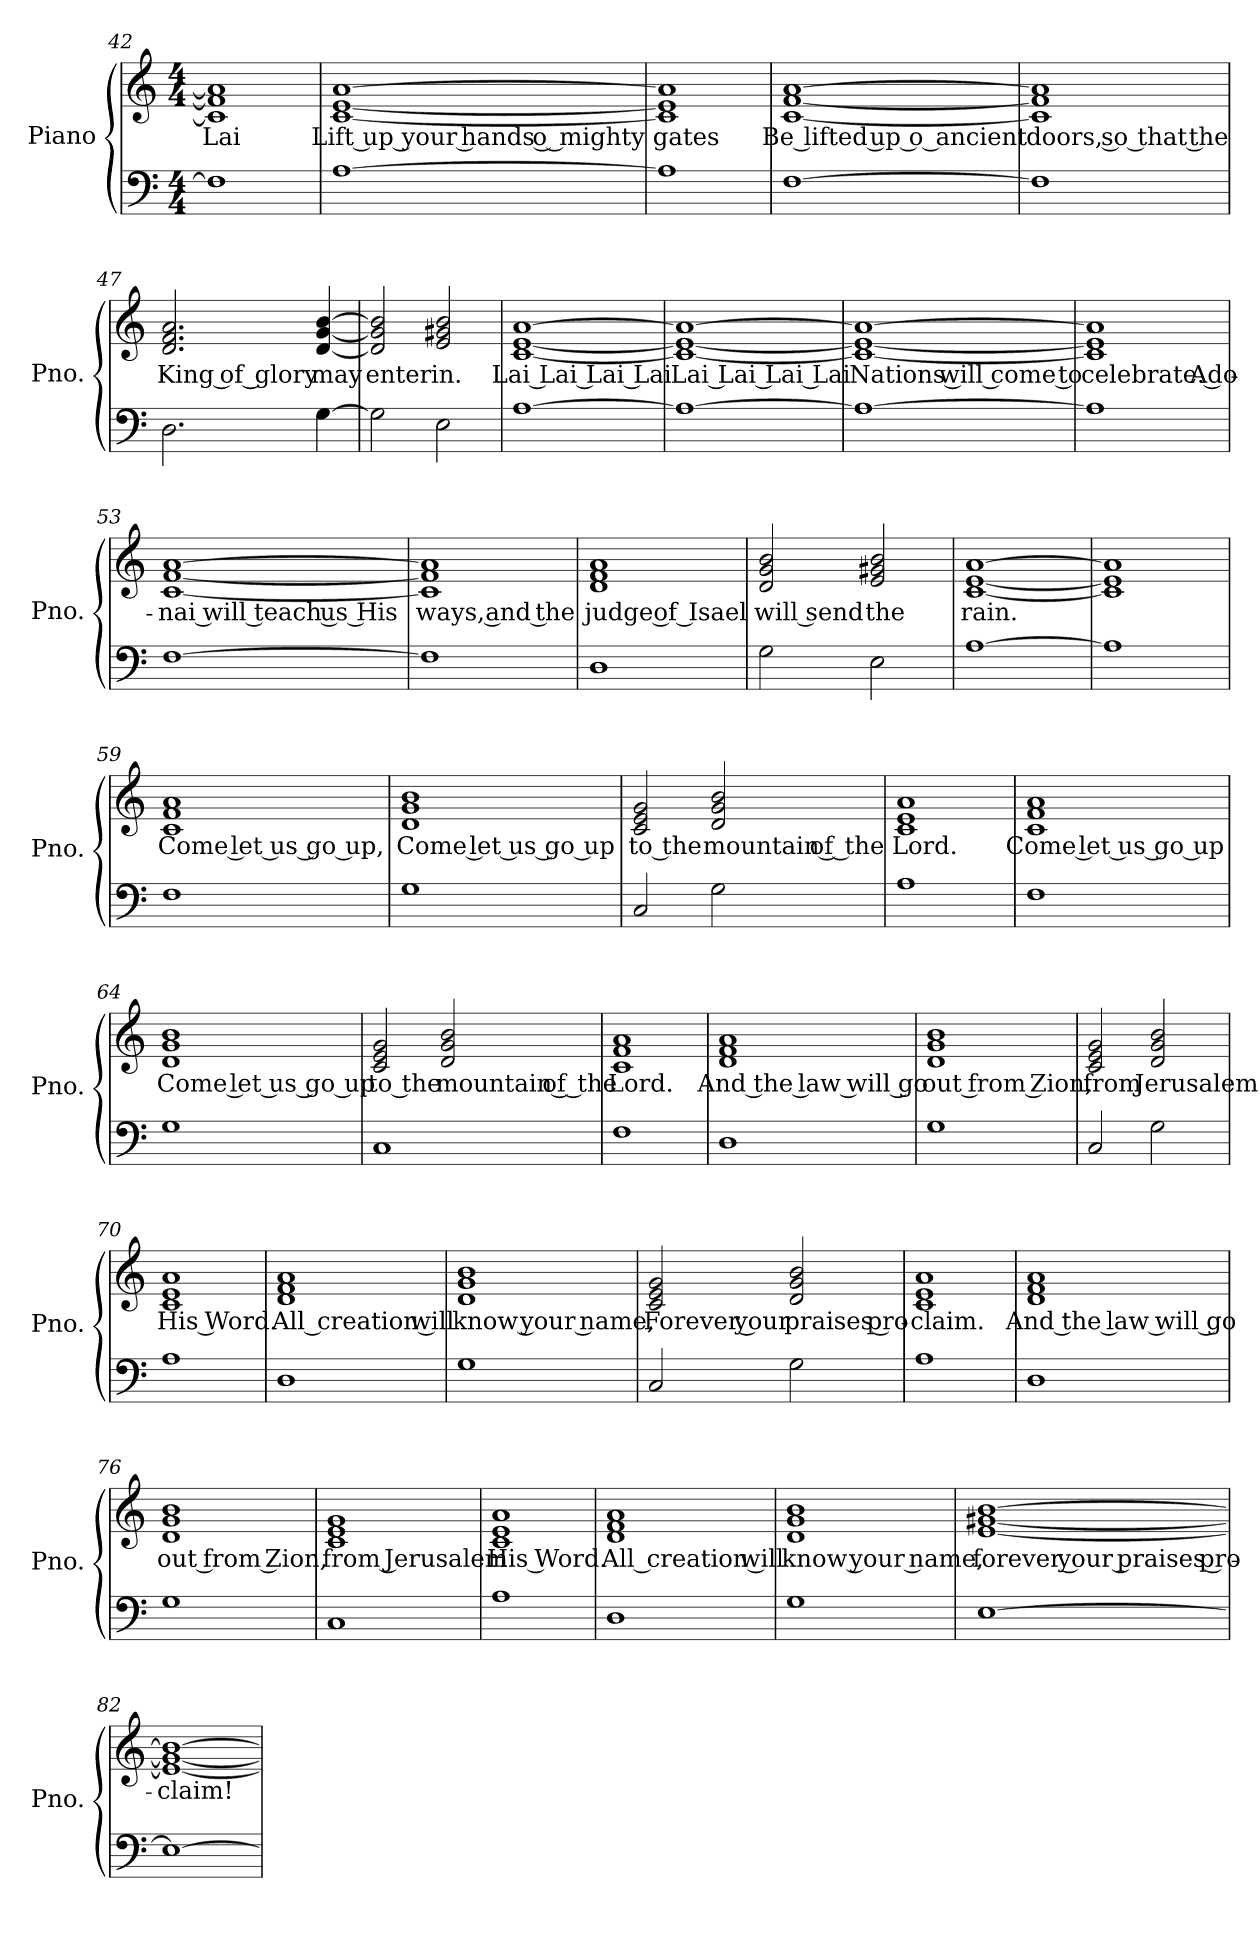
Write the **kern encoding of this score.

**kern	**kern	**text
*part2	*part1	*part1
*staff2	*staff1	*staff1
*I"Piano	*I"Piano	*
*I'Pno.	*I'Pno.	*
*clefF4	*clefG2	*
*k[]	*k[]	*
*M4/4	*M4/4	*
=42	=42	=42
!	!	!LO:LY:b
1F]	1c] 1f] 1a]	Lai
=43	=43	=43
!	!	!LO:LY:b
[1A	[1c [1e [1a	Lift up your hands o mighty
=44	=44	=44
!	!	!LO:LY:b
1A]	1c] 1e] 1a]	gates
!!LO:LB:g=z
=45	=45	=45
!	!	!LO:LY:b
[1F	[1c [1f [1a	Be lifted up o ancient
=46	=46	=46
!	!	!LO:LY:b
1F]	1c] 1f] 1a]	doors, so that the
=47	=47	=47
!	!	!LO:LY:b
2.D\	2.d/ 2.f/ 2.a/	King of glory
!	!	!LO:LY:b
[4G\	[4d/ [4g/ [4b/	may
=48	=48	=48
!	!	!LO:LY:b
2G\]	2d/] 2g/] 2b/]	enter
!	!	!LO:LY:b
2E\	2e/ 2g#X/ 2b/	in.
=49	=49	=49
!	!	!LO:LY:b
[1A	[1c [1e [1a	Lai Lai Lai Lai
=50	=50	=50
!	!	!LO:LY:b
1A_	1c_ 1e_ 1a_	Lai Lai Lai Lai
!!LO:LB:g=z
=51	=51	=51
!	!	!LO:LY:b
1A_	1c_ 1e_ 1a_	Nations will come to
=52	=52	=52
!	!	!LO:LY:b
1A]	1c] 1e] 1a]	celebrate. Ado-
=53	=53	=53
!	!	!LO:LY:b
[1F	[1c [1f [1a	-nai will teach us His
=54	=54	=54
!	!	!LO:LY:b
1F]	1c] 1f] 1a]	ways, and the
!!LO:LB:g=z
=55	=55	=55
!	!	!LO:LY:b
1D	1d 1f 1a	judge of Isael
=56	=56	=56
!	!	!LO:LY:b
2G\	2d/ 2g/ 2b/	will send
!	!	!LO:LY:b
2E\	2e/ 2g#X/ 2b/	the
=57	=57	=57
!	!	!LO:LY:b
[1A	[1c [1e [1a	rain.
=58	=58	=58
1A]	1c] 1e] 1a]	.
=59	=59	=59
!	!	!LO:LY:b
1F	1c 1f 1a	Come let us go up,
=60	=60	=60
!	!	!LO:LY:b
1G	1d 1g 1b	Come let us go up
!!LO:PB:g=z
=61	=61	=61
!	!	!LO:LY:b
2C/	2c/ 2e/ 2g/	to the
!	!	!LO:LY:b
2G\	2d/ 2g/ 2b/	mountain of the
=62	=62	=62
!	!	!LO:LY:b
1A	1c 1e 1a	Lord.
=63	=63	=63
!	!	!LO:LY:b
1F	1c 1f 1a	Come let us go up
=64	=64	=64
!	!	!LO:LY:b
1G	1d 1g 1b	Come let us go up
=65	=65	=65
!	!	!LO:LY:b
1C	2c/ 2e/ 2g/	to the
!	!	!LO:LY:b
.	2d/ 2g/ 2b/	mountain of the
!!LO:LB:g=z
=66	=66	=66
!	!	!LO:LY:b
1F	1c 1f 1a	Lord.
=67	=67	=67
!	!	!LO:LY:b
1D	1d 1f 1a	And the law will go
=68	=68	=68
!	!	!LO:LY:b
1G	1d 1g 1b	out from Zion,
=69	=69	=69
!	!	!LO:LY:b
2C/	2c/ 2e/ 2g/	from
!	!	!LO:LY:b
2G\	2d/ 2g/ 2b/	Jerusalem
=70	=70	=70
!	!	!LO:LY:b
1A	1c 1e 1a	His Word.
=71	=71	=71
!	!	!LO:LY:b
1D	1d 1f 1a	All creation will
!!LO:LB:g=z
=72	=72	=72
!	!	!LO:LY:b
1G	1d 1g 1b	know your name,
=73	=73	=73
!	!	!LO:LY:b
2C/	2c/ 2e/ 2g/	Forever your
!	!	!LO:LY:b
2G\	2d/ 2g/ 2b/	praises pro-
=74	=74	=74
!	!	!LO:LY:b
1A	1c 1e 1a	-claim.
=75	=75	=75
!	!	!LO:LY:b
1D	1d 1f 1a	And the law will go
=76	=76	=76
!	!	!LO:LY:b
1G	1d 1g 1b	out from Zion,
!!LO:LB:g=z
=77	=77	=77
!	!	!LO:LY:b
1C	1c 1e 1g	from Jerusalem
=78	=78	=78
!	!	!LO:LY:b
1A	1c 1e 1a	His Word.
=79	=79	=79
!	!	!LO:LY:b
1D	1d 1f 1a	All creation will
=80	=80	=80
!	!	!LO:LY:b
1G	1d 1g 1b	know your name,
=81	=81	=81
!	!	!LO:LY:b
[1E	[1e [1g#X [1b	forever your praises pro-
=82	=82	=82
!	!	!LO:LY:b
1E_	1e_ 1g#_ 1b_	-claim!
=	=	=
*-	*-	*-
